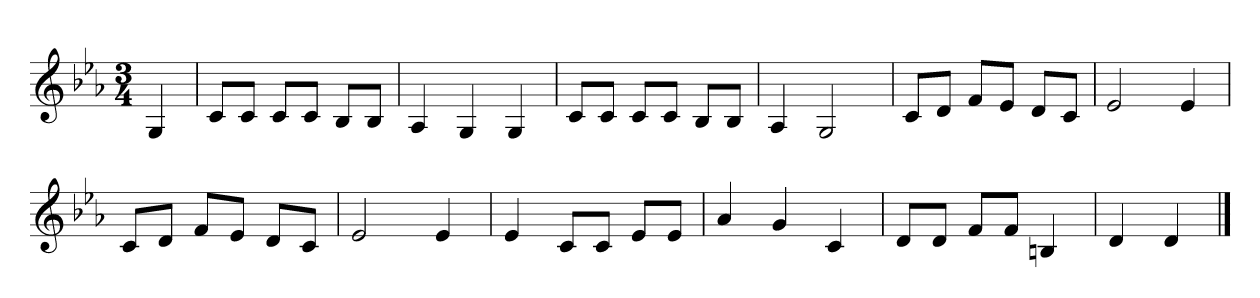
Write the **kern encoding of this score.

**kern
*part1
*staff1
*clefG2
*k[b-e-a-]
*M3/4
*MM90
=
4G
=
8c/L
8c/J
8c/L
8c/J
8B-/L
8B-/J
=
4A-
4G
4G
=
8c/L
8c/J
8c/L
8c/J
8B-/L
8B-/J
=
4A-
2G
=
8c/L
8d/J
8f/L
8e-/J
8d/L
8c/J
=
2e-
4e-
=
8c/L
8d/J
8f/L
8e-/J
8d/L
8c/J
=
2e-
4e-
=
4e-
8c/L
8c/J
8e-/L
8e-/J
=
4a-
4g
4c
=
8d/L
8d/J
8f/L
8f/J
4Bn
=
4d
4d
==
*-
